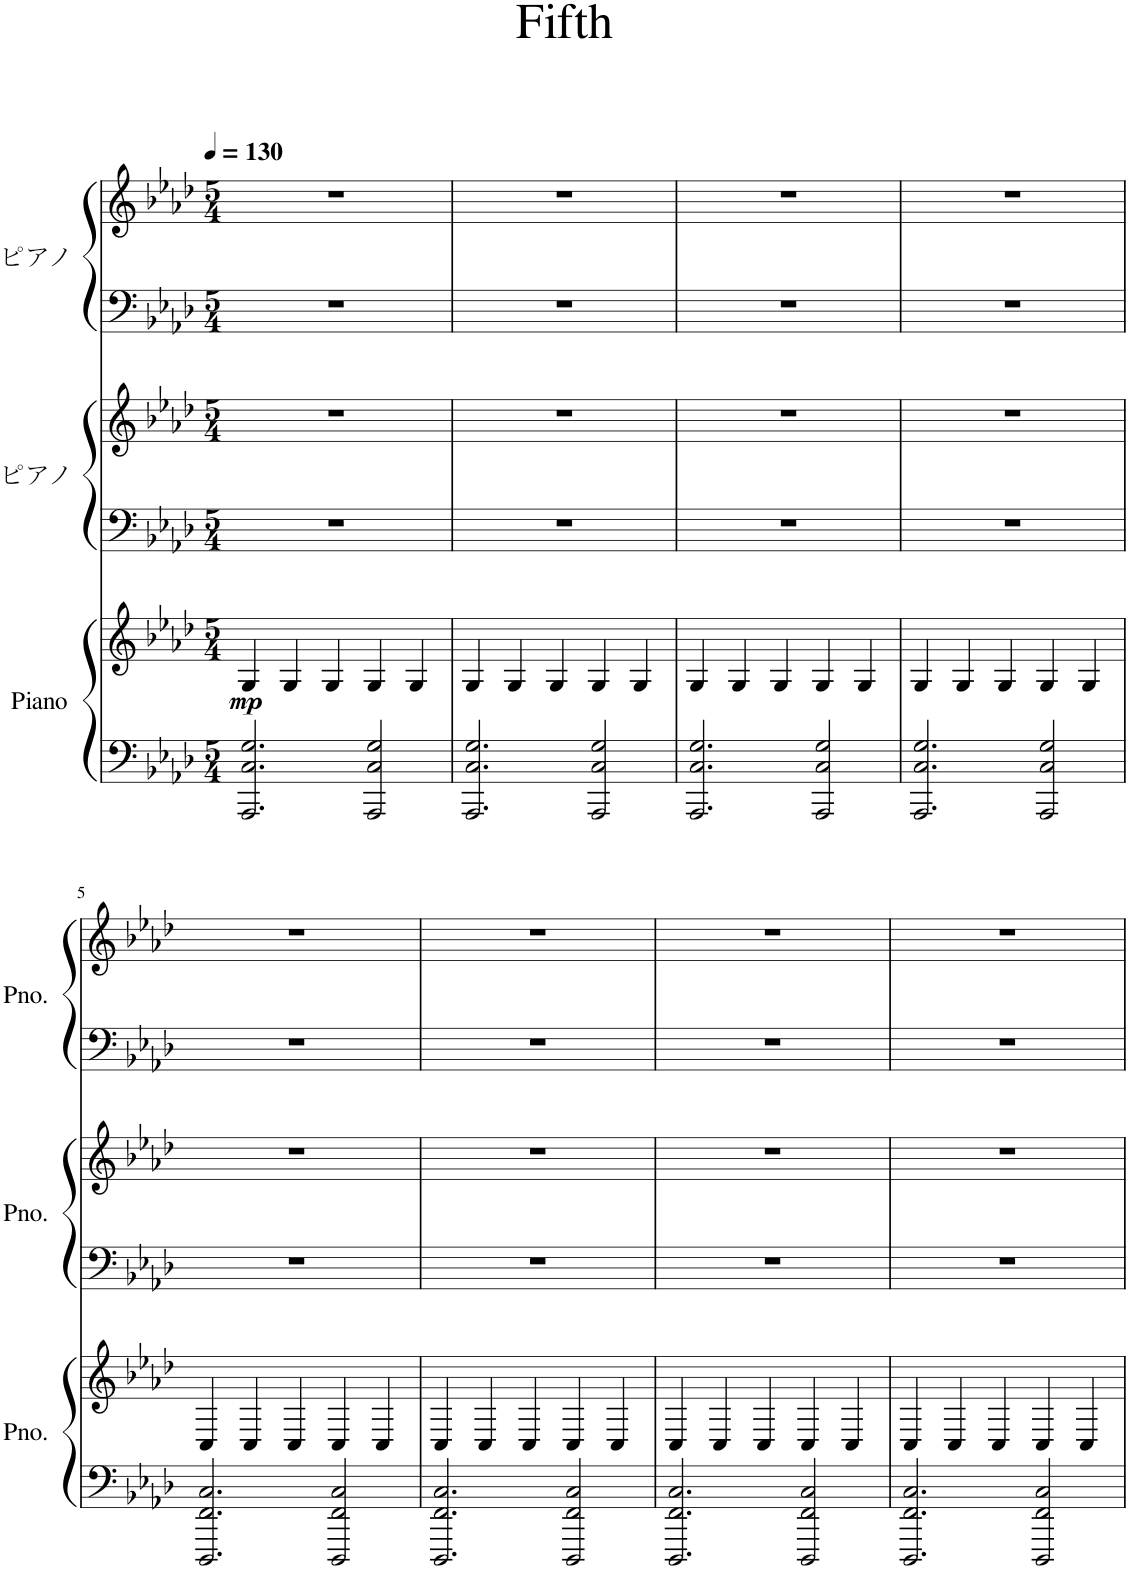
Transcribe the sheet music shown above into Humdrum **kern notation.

**kern	**kern	**dynam	**kern	**kern	**kern	**kern
*part3	*part3	*part3	*part2	*part2	*part1	*part1
*staff6	*staff5	*staff5/6	*staff4	*staff3	*staff2	*staff1
*I"Piano	*	*	*I"ピアノ	*	*I"ピアノ	*
*I'Pno.	*	*	*	*	*	*
*clefF4	*clefG2	*	*clefF4	*clefG2	*clefF4	*clefG2
*k[b-e-a-d-]	*k[b-e-a-d-]	*	*k[b-e-a-d-]	*k[b-e-a-d-]	*k[b-e-a-d-]	*k[b-e-a-d-]
*M5/4	*M5/4	*	*M5/4	*M5/4	*M5/4	*M5/4
*MM130	*MM130	*	*MM130	*MM130	*MM130	*MM130
=1	=1	=1	=1	=1	=1	=1
!	!	!LO:DY:a=2	!	!	!	!
2.AAA-/ 2.C/ 2.G/	4G/	mp	4%5r	4%5r	4%5r	4%5r
.	4G/	.	.	.	.	.
.	4G/	.	.	.	.	.
2AAA-/ 2C/ 2G/	4G/	.	.	.	.	.
.	4G/	.	.	.	.	.
=2	=2	=2	=2	=2	=2	=2
2.AAA-/ 2.C/ 2.G/	4G/	.	4%5r	4%5r	4%5r	4%5r
.	4G/	.	.	.	.	.
.	4G/	.	.	.	.	.
2AAA-/ 2C/ 2G/	4G/	.	.	.	.	.
.	4G/	.	.	.	.	.
=3	=3	=3	=3	=3	=3	=3
2.AAA-/ 2.C/ 2.G/	4G/	.	4%5r	4%5r	4%5r	4%5r
.	4G/	.	.	.	.	.
.	4G/	.	.	.	.	.
2AAA-/ 2C/ 2G/	4G/	.	.	.	.	.
.	4G/	.	.	.	.	.
=4	=4	=4	=4	=4	=4	=4
2.AAA-/ 2.C/ 2.G/	4G/	.	4%5r	4%5r	4%5r	4%5r
.	4G/	.	.	.	.	.
.	4G/	.	.	.	.	.
2AAA-/ 2C/ 2G/	4G/	.	.	.	.	.
.	4G/	.	.	.	.	.
!!LO:LB:g=z
=5	=5	=5	=5	=5	=5	=5
2.DDD-/ 2.FF/ 2.C/	4C/	.	4%5r	4%5r	4%5r	4%5r
.	4C/	.	.	.	.	.
.	4C/	.	.	.	.	.
2DDD-/ 2FF/ 2C/	4C/	.	.	.	.	.
.	4C/	.	.	.	.	.
=6	=6	=6	=6	=6	=6	=6
2.DDD-/ 2.FF/ 2.C/	4C/	.	4%5r	4%5r	4%5r	4%5r
.	4C/	.	.	.	.	.
.	4C/	.	.	.	.	.
2DDD-/ 2FF/ 2C/	4C/	.	.	.	.	.
.	4C/	.	.	.	.	.
=7	=7	=7	=7	=7	=7	=7
2.DDD-/ 2.FF/ 2.C/	4C/	.	4%5r	4%5r	4%5r	4%5r
.	4C/	.	.	.	.	.
.	4C/	.	.	.	.	.
2DDD-/ 2FF/ 2C/	4C/	.	.	.	.	.
.	4C/	.	.	.	.	.
=8	=8	=8	=8	=8	=8	=8
2.DDD-/ 2.FF/ 2.C/	4C/	.	4%5r	4%5r	4%5r	4%5r
.	4C/	.	.	.	.	.
.	4C/	.	.	.	.	.
2DDD-/ 2FF/ 2C/	4C/	.	.	.	.	.
.	4C/	.	.	.	.	.
=	=	=	=	=	=	=
*-	*-	*-	*-	*-	*-	*-
